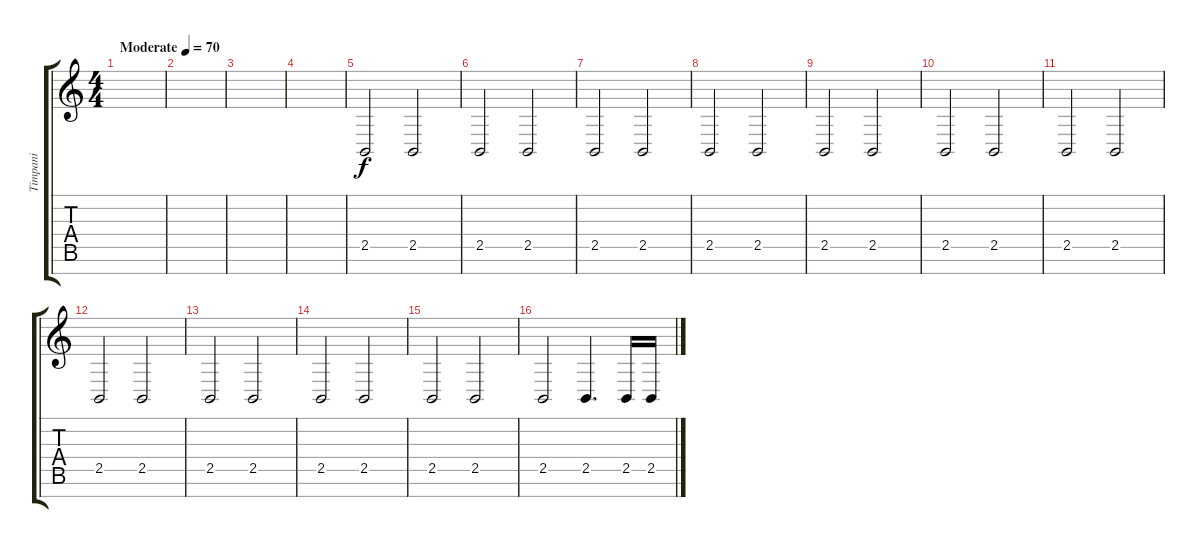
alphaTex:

\track ("Timpani" "Timpani") {instrument timpani}
\staff {score tabs}
\tuning (E4 B3 G3 D3 A2 E2 B1) {hide}
\ts (4 4)
\tempo (70 "Moderate")
\clef g2
\ks c
|
|
|
|
2.5.2 2.5.2 |
2.5.2 2.5.2 |
2.5.2 2.5.2 |
2.5.2 2.5.2 |
2.5.2 2.5.2 |
2.5.2 2.5.2 |
2.5.2 2.5.2 |
2.5.2 2.5.2 |
2.5.2 2.5.2 |
2.5.2 2.5.2 |
2.5.2 2.5.2 |
2.5.2 2.5.4{d} 2.5.16 2.5.16
